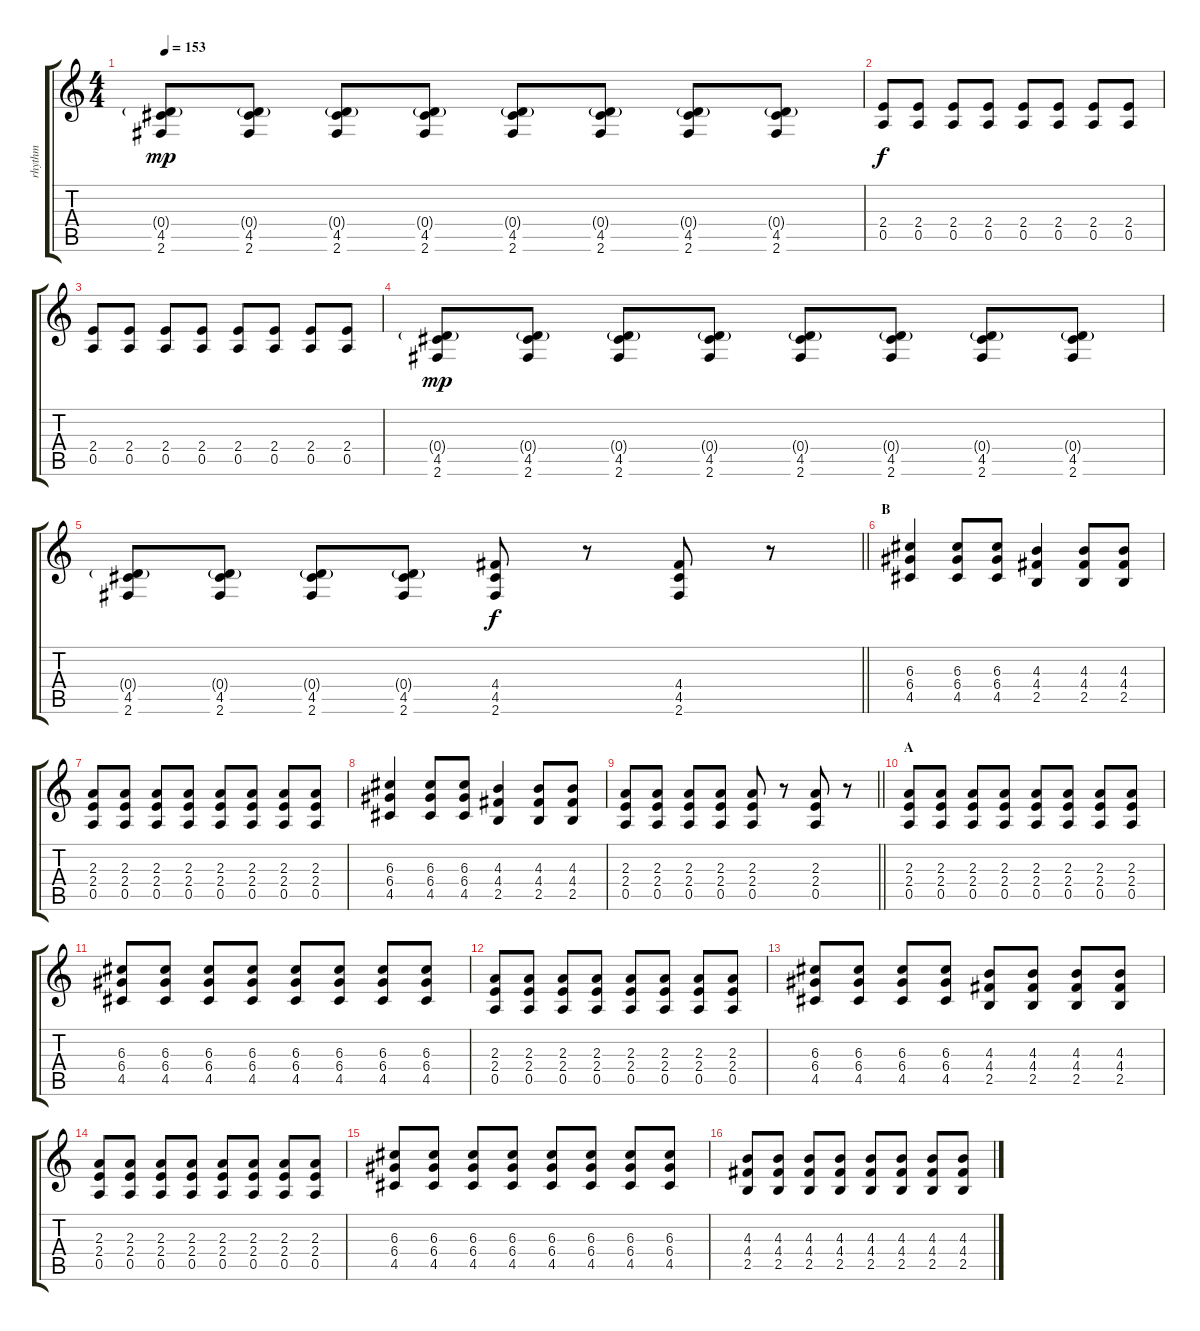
\track ("rhythm" "rhythm") {instrument distortionguitar}
\staff {score tabs}
\tuning (E4 B3 G3 D3 A2 E2) {hide}
\ts (4 4)
\tempo 153
\clef g2
\ks c
(0.4{g} 4.5 2.6).8{dy mp} (0.4{g} 4.5 2.6).8 (0.4{g} 4.5 2.6).8 (0.4{g} 4.5 2.6).8 (0.4{g} 4.5 2.6).8 (0.4{g} 4.5 2.6).8 (0.4{g} 4.5 2.6).8 (0.4{g} 4.5 2.6).8 |
(2.4 0.5).8{dy f} (2.4 0.5).8 (2.4 0.5).8 (2.4 0.5).8 (2.4 0.5).8 (2.4 0.5).8 (2.4 0.5).8 (2.4 0.5).8 |
(2.4 0.5).8 (2.4 0.5).8 (2.4 0.5).8 (2.4 0.5).8 (2.4 0.5).8 (2.4 0.5).8 (2.4 0.5).8 (2.4 0.5).8 |
(0.4{g} 4.5 2.6).8{dy mp} (0.4{g} 4.5 2.6).8 (0.4{g} 4.5 2.6).8 (0.4{g} 4.5 2.6).8 (0.4{g} 4.5 2.6).8 (0.4{g} 4.5 2.6).8 (0.4{g} 4.5 2.6).8 (0.4{g} 4.5 2.6).8 |
\barLineRight lightlight
(0.4{g} 4.5 2.6).8 (0.4{g} 4.5 2.6).8 (0.4{g} 4.5 2.6).8 (0.4{g} 4.5 2.6).8 (4.4 4.5 2.6).8{dy f} r.8 (4.4 4.5 2.6).8 r.8 |
\section ("" "B")
(6.3 6.4 4.5).4 (6.3 6.4 4.5).8 (6.3 6.4 4.5).8 (4.3 4.4 2.5).4 (4.3 4.4 2.5).8 (4.3 4.4 2.5).8 |
(2.3 2.4 0.5).8 (2.3 2.4 0.5).8 (2.3 2.4 0.5).8 (2.3 2.4 0.5).8 (2.3 2.4 0.5).8 (2.3 2.4 0.5).8 (2.3 2.4 0.5).8 (2.3 2.4 0.5).8 |
(6.3 6.4 4.5).4 (6.3 6.4 4.5).8 (6.3 6.4 4.5).8 (4.3 4.4 2.5).4 (4.3 4.4 2.5).8 (4.3 4.4 2.5).8 |
\barLineRight lightlight
(2.3 2.4 0.5).8 (2.3 2.4 0.5).8 (2.3 2.4 0.5).8 (2.3 2.4 0.5).8 (2.3 2.4 0.5).8 r.8 (2.3 2.4 0.5).8 r.8 |
\section ("" "A")
(2.3 2.4 0.5).8 (2.3 2.4 0.5).8 (2.3 2.4 0.5).8 (2.3 2.4 0.5).8 (2.3 2.4 0.5).8 (2.3 2.4 0.5).8 (2.3 2.4 0.5).8 (2.3 2.4 0.5).8 |
(6.3 6.4 4.5).8 (6.3 6.4 4.5).8 (6.3 6.4 4.5).8 (6.3 6.4 4.5).8 (6.3 6.4 4.5).8 (6.3 6.4 4.5).8 (6.3 6.4 4.5).8 (6.3 6.4 4.5).8 |
(2.3 2.4 0.5).8 (2.3 2.4 0.5).8 (2.3 2.4 0.5).8 (2.3 2.4 0.5).8 (2.3 2.4 0.5).8 (2.3 2.4 0.5).8 (2.3 2.4 0.5).8 (2.3 2.4 0.5).8 |
(6.3 6.4 4.5).8 (6.3 6.4 4.5).8 (6.3 6.4 4.5).8 (6.3 6.4 4.5).8 (4.3 4.4 2.5).8 (4.3 4.4 2.5).8 (4.3 4.4 2.5).8 (4.3 4.4 2.5).8 |
(2.3 2.4 0.5).8 (2.3 2.4 0.5).8 (2.3 2.4 0.5).8 (2.3 2.4 0.5).8 (2.3 2.4 0.5).8 (2.3 2.4 0.5).8 (2.3 2.4 0.5).8 (2.3 2.4 0.5).8 |
(6.3 6.4 4.5).8 (6.3 6.4 4.5).8 (6.3 6.4 4.5).8 (6.3 6.4 4.5).8 (6.3 6.4 4.5).8 (6.3 6.4 4.5).8 (6.3 6.4 4.5).8 (6.3 6.4 4.5).8 |
(4.3 4.4 2.5).8 (4.3 4.4 2.5).8 (4.3 4.4 2.5).8 (4.3 4.4 2.5).8 (4.3 4.4 2.5).8 (4.3 4.4 2.5).8 (4.3 4.4 2.5).8 (4.3 4.4 2.5).8
